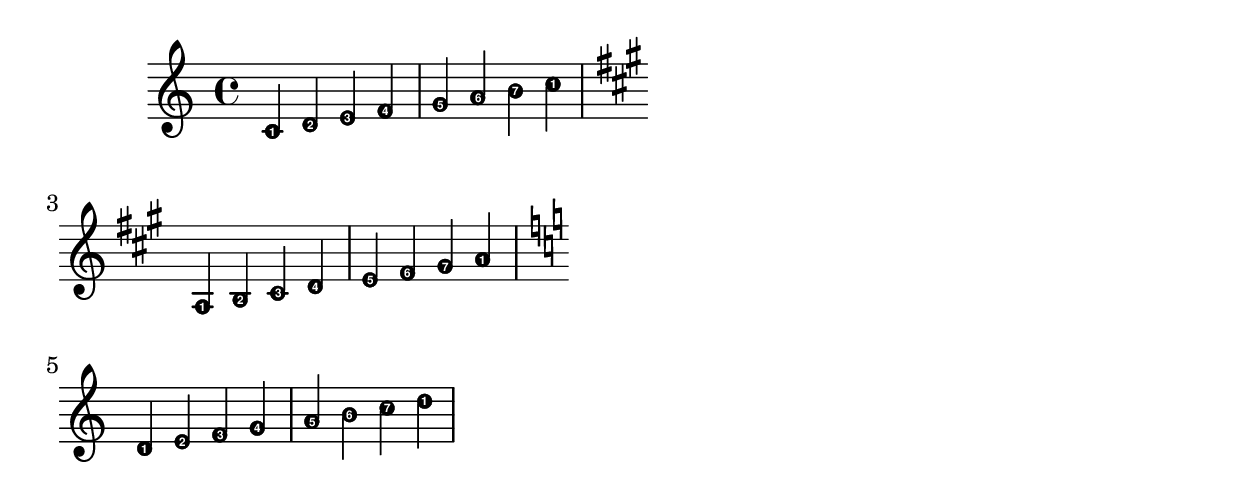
% DO NOT EDIT this file manually; it is automatically
% generated from Documentation/snippets/new
% Make any changes in Documentation/snippets/new/
% and then run scripts/auxiliar/makelsr.py
%
% This file is in the public domain.
%% Note: this file works from version 2.15.31
\version "2.16.0"

\header {
  lsrtags = "pitches"
  texidoc = "
Easy notation note heads use the @code{note-names} property
of the @code{NoteHead} object to determine what appears inside
the note head.  By overriding this property, it is possible
to print numbers representing the scale-degree.

A simple engraver can be created to do this for every note head
object it sees.
"
  doctitle = "Numbers as easy note heads"
} % begin verbatim


#(define Ez_numbers_engraver
   (make-engraver
    (acknowledgers
     ((note-head-interface engraver grob source-engraver)
      (let* ((context (ly:translator-context engraver))
	     (tonic-pitch (ly:context-property context 'tonic))
	     (tonic-name (ly:pitch-notename tonic-pitch))
	     (grob-pitch
	      (ly:event-property (event-cause grob) 'pitch))
	     (grob-name (ly:pitch-notename grob-pitch))
	     (delta (modulo (- grob-name tonic-name) 7))
	     (note-names
	      (make-vector 7 (number->string (1+ delta)))))
	(ly:grob-set-property! grob 'note-names note-names))))))

#(set-global-staff-size 26)

\layout {
  ragged-right = ##t
  \context {
    \Voice
    \consists \Ez_numbers_engraver
  }
}

\relative c' {
  \easyHeadsOn
  c4 d e f
  g4 a b c \break

  \key a \major
  a,4 b cis d
  e4 fis gis a \break

  \key d \dorian
  d,4 e f g
  a4 b c d
}
